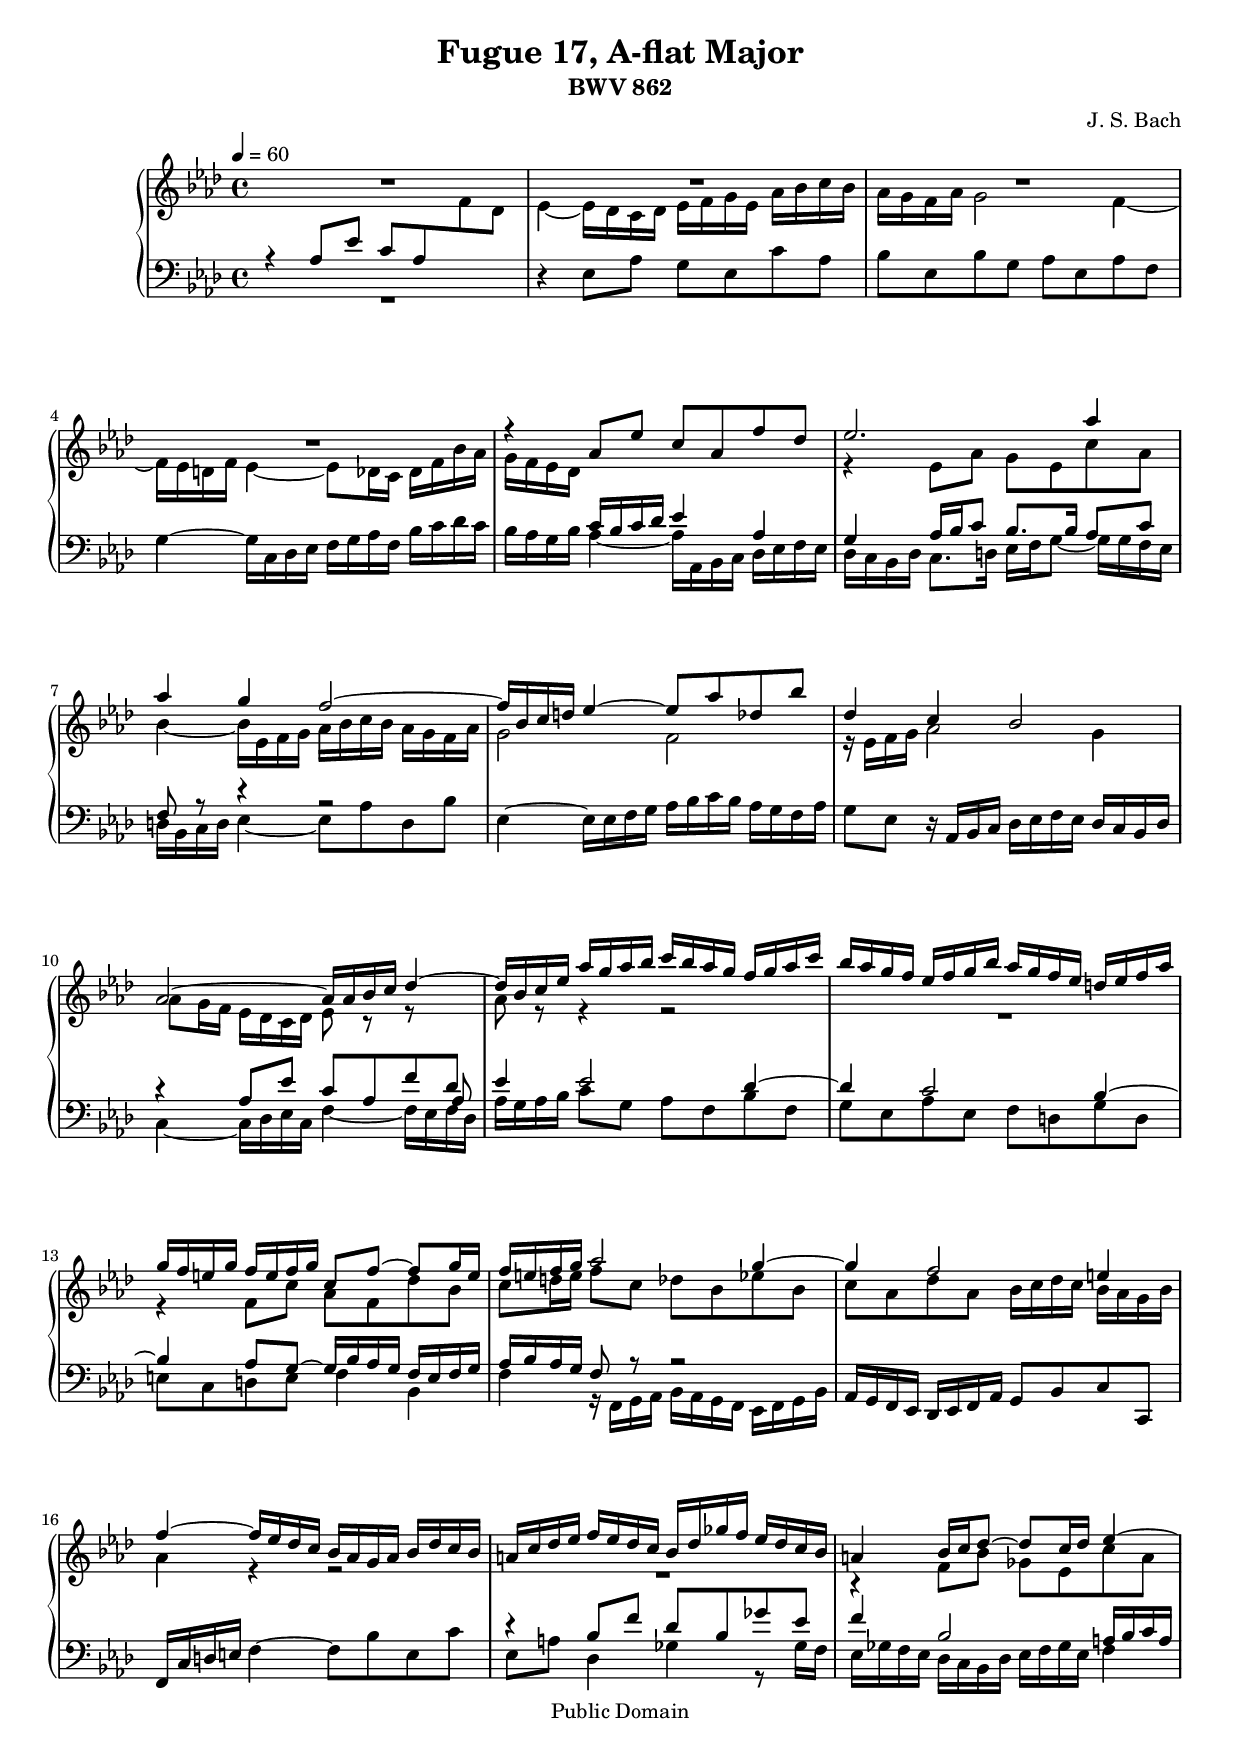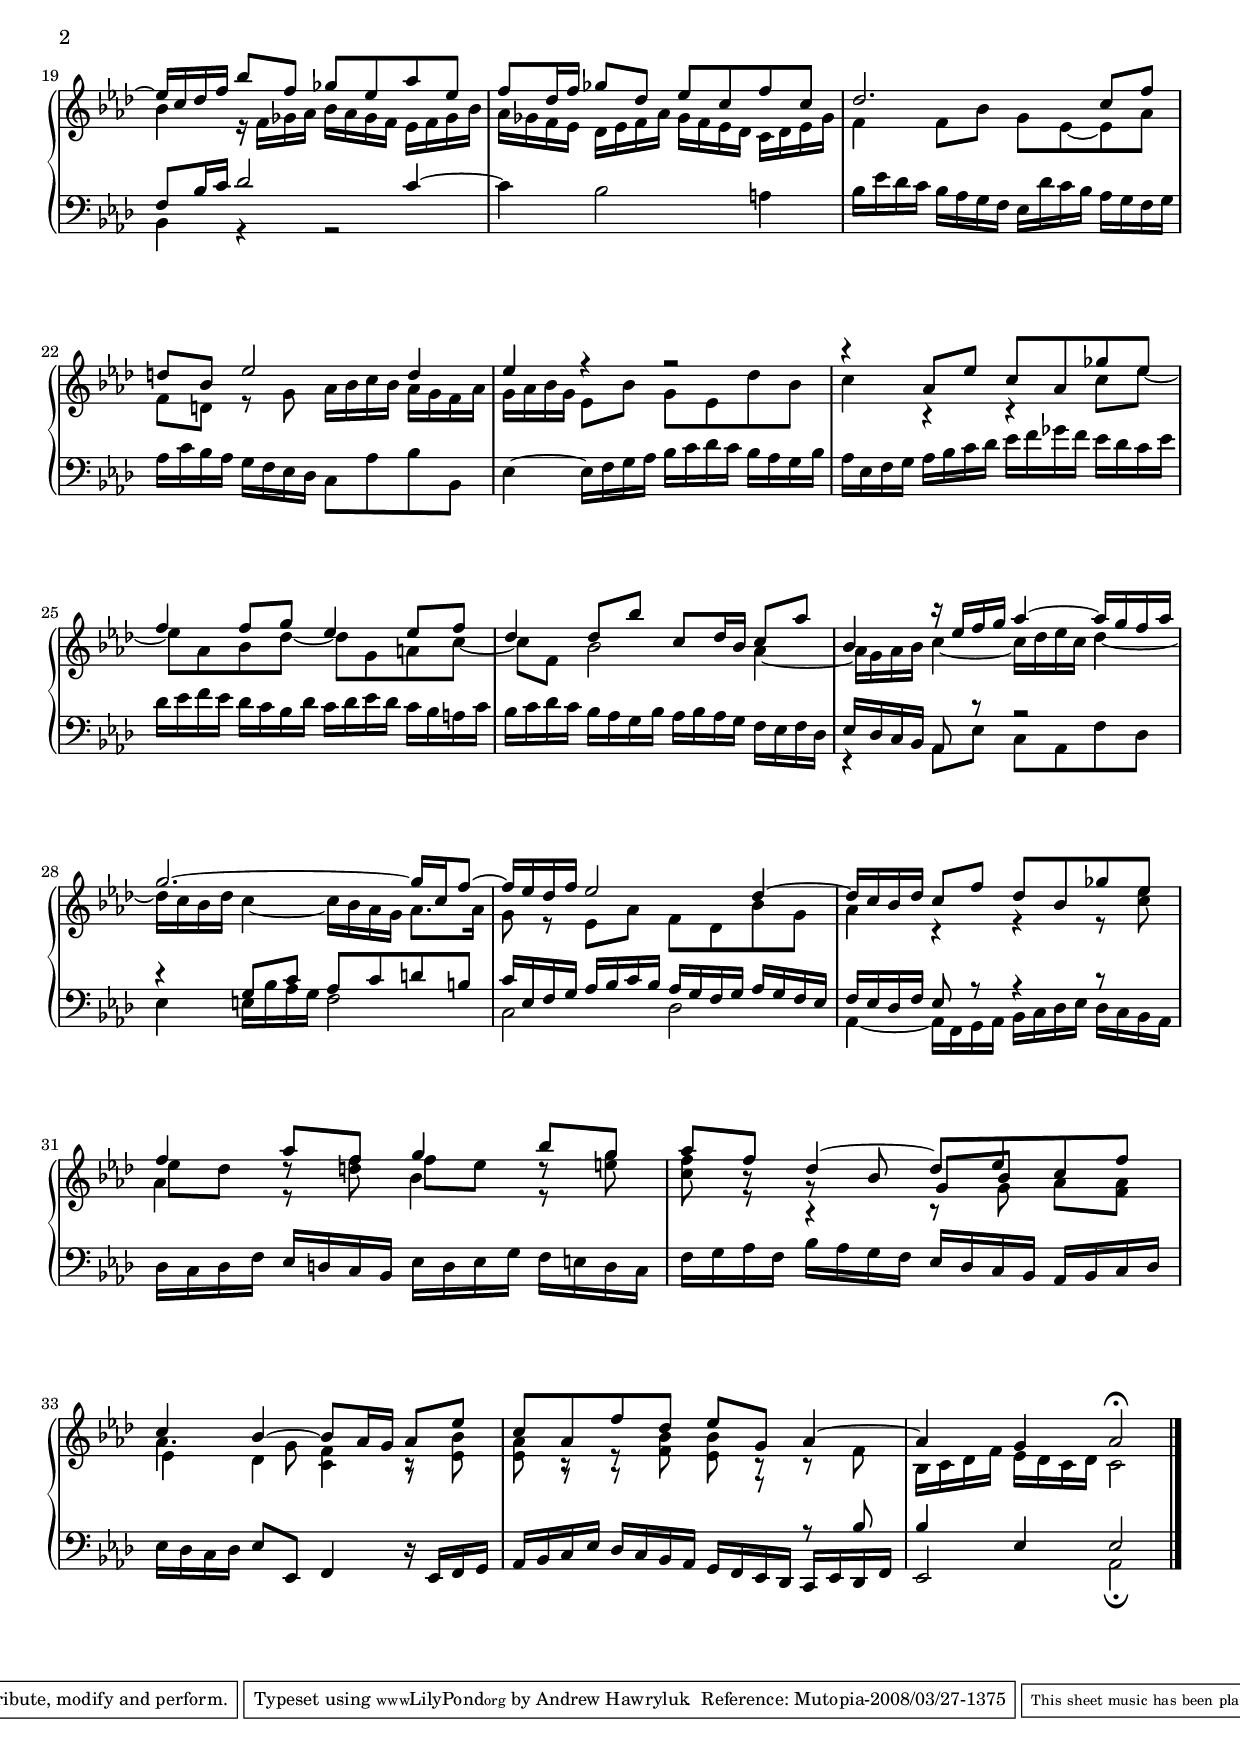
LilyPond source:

% Created on Wed Dec 26 18:54:54 GMT 2007
\version "2.11.38"

myStaffSize = #17.8

#(set-global-staff-size myStaffSize)

\header {
  title = "Fugue 17, A-flat Major"
  subtitle = "BWV 862"
  composer = "J. S. Bach"
  
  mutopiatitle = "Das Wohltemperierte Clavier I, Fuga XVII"
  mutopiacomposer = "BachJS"
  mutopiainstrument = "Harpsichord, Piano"
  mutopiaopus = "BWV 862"
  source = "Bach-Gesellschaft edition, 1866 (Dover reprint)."
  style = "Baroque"
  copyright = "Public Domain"
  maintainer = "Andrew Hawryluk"
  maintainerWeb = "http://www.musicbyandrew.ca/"
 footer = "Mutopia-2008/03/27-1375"
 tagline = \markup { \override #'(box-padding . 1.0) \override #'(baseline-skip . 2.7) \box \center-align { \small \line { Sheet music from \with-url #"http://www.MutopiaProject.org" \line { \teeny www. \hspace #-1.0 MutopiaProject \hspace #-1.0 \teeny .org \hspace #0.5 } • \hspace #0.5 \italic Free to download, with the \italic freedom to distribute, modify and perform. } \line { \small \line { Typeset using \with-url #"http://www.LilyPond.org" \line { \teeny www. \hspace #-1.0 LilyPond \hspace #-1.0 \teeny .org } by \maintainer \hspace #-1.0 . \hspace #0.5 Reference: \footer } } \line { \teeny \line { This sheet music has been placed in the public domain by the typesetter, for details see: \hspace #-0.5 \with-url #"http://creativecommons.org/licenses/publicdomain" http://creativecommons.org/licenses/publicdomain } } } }
}


\include "english.ly"

RightHandOne = \relative c' {
	\key af \major
	\tempo 4=60
	R1*4
	\voiceOne r4 af'8 ef' c af f' df
	ef2. af4
	af g f2~
	f16 bf, c d ef4~ ef8 af df, bf'
	df,4 c bf2
	af2~ af16 af bf c df4~
	df16 bf c ef af g af bf c bf af g f g af c
	bf af g f ef f g bf af g f ef d ef f af
	g f e g f e f g c,8 f~ f g16 e
	f e f g af2 g4~
	g f2 e4
	f4~ f16 ef df c bf af g af bf df c bf
	a c df ef f ef df c bf df gf f ef df c bf
	a4 bf16 c df8~ df c16 df ef4~
	ef16 c df f bf8 f gf ef af ef
	f df16 f gf8 df ef c f c
	df2. c8 f
	d bf ef2 d4
	ef r r2
	r4 af,8 ef' c af gf' ef
	f4 f8 g ef4 ef8 f
	df4 df8 bf' c, df16 bf c8 af'
	bf,4 r16 ef f g af4~ af16 g f af
	g2.~ g16 c, f8~
	f16 ef df f ef2 df4~
	df16 c bf df c8 f df bf gf' ef
	f4 af8 f g4 bf8 g
	af f \once \override Tie #'staff-position = #6 df4~ df8 ef c f
	c4 bf~ bf8 af16 g af 8 ef'
	c af f' df ef g, af4~
	af g af2^\fermata \bar "|."
}

RightHandTwo = \relative c' {
	s1*5
	\voiceTwo
	r4 ef8 af g ef c' af
	bf4~ bf16 ef, f g af bf c bf af g f af
	g2 f
	r16 ef f g af2 g4
	af8 g16 f ef df c df ef8 r8 r8
	\voiceThree \change Staff = LH af,8 \change Staff = RH \voiceTwo
	af'8 r8 r4 r2
	R1
	r4 f8 c' af f df' bf
	c d16 e f8 c df bf ef bf
	c af df af bf16 c df c bf af g bf
	af4 r4 r2
	R1
	r4 f8 bf gf ef c' a
	bf4 r16 f gf af bf af gf f ef f gf bf
	af gf f ef df ef f af gf f ef df c df ef gf
	f4 f8 bf g ef~ ef af
	f d r g af16 bf c bf af g f af
	g af bf g ef8 bf' g ef df' bf
	c4 r r c8 ef~
	ef af, bf df~ df g, a c~
	c f, bf2 af4~
	af16 g af bf c4~ c16 df ef c df4~
	df16 c bf df c4~ c16 bf af g af8. af16
	g8 r ef af f df bf' g
	af4 r r r8 <c ef>
	ef df d\rest <d f> f ef d\rest <e g>
	<f c> b,\rest g\rest \voiceThree bf g[ bf] \voiceTwo af[ <af f>]
	af4. g8 <f c>4 r8 <bf ef,>
	<af ef> r r <bf f> <bf ef,> c,\rest c\rest f
	bf,16 c df f ef df c df c2
}

LeftHandOne = \relative c {
	\clef "bass"
	\key af \major
	r4 af'8 ef' c af \voiceTwo \change Staff = RH f' df
	ef4~ ef16 df c df ef f g ef af bf c bf
	af g f af g2 f4~
	f16 ef d f ef4~ ef8 df16 c df f bf af
	g f ef df \voiceOne \change Staff = LH c bf c df ef4 af,
	g af16 bf c8 bf8. bf16 af8 c
	f, r8 r4 r2
	s1*2
	r4 af8 ef' c af f' df
	ef4 ef2 df4~
	df4 c2 bf4~
	bf4 af8 g~ g16 bf af g f e f g
	af bf af g f8 r8 r2
	s1*2
	r4 bf8 f' df bf gf' ef
	f4 bf,2 a16 bf c a
	f8 bf16 c df2 c4~
	\oneVoice c4 bf2 a4
	bf16 ef df c bf af g f ef df' c bf af g f g
	af c bf af g f ef df c8 af' bf bf,
	ef4~ ef16 f g af bf c df c bf af g bf
	af ef f g af bf c df ef f gf f ef df c ef
	df ef f ef df c bf df c df ef df c bf a c
	bf c df c bf af g bf af bf af g f ef f df
	\voiceOne ef df c bf af8 r8 r2
	r4 g'8 c af c d b
	c16 ef, f g af bf c bf af g f g af g f ef
	f ef df f ef8 r8 r4 r8 \change Staff = RH \voiceFour s
	\once \override Voice.NoteColumn #'force-hshift = #-0.7
	af'4 r8 s
	\once \override Voice.NoteColumn #'force-hshift = #-0.7
	bf4 r8 s
	s r8 a,4\rest r8 \once \override Voice.NoteColumn #'force-hshift = #0.5 g' s4
	\once \override Voice.NoteColumn #'force-hshift = #0.5
	ef4 df s a8\rest s
	s a\rest a\rest s s f\rest \change Staff = LH \voiceOne r bf
	bf4 ef, ef2
}

LeftHandTwo = \relative c {
	\voiceTwo
	R1
	\oneVoice
	r4 ef8 af g ef c' af
	bf ef, bf' g af ef af f
	g4~ g16 c, df ef f g af f bf c df c
	\voiceTwo bf af g bf af4~ af16 af, bf c df ef f ef
	df c bf df c8. d16 ef f g8~ g16 g f ef
	d bf c d ef4~ ef8 af d, bf'
	\oneVoice ef,4~ ef16 ef f g af bf c bf af g f af
	g8 ef r16 af, bf c df ef f ef df c bf df
	\voiceTwo c4~ c16 df ef c f4~ f16 ef f df
	af' g af bf c8 g af f bf f
	g ef af ef f d g d
	e c d e f4 bf,
	f' r16 f, g af bf af g f ef f g bf
	\oneVoice af g f ef df ef f af g8 bf c c,
	f16 c' d e f4~ f8 bf e, c'
	\voiceTwo ef, a df,4 gf r8 gf16 f
	ef gf f ef df c bf df ef f gf ef f4
	bf, r4 r2
	s1*7
	r4 af8 ef' c af f' df
	ef4 e16 bf' af g f2
	c df
	af4~ af16 f g af bf c df ef df c bf af
	\oneVoice df c df f ef d c bf ef d ef g f e d c
	f g af f bf af g f ef df c bf af bf c df
	ef df c df ef8 ef, f4 r16 ef f g
	af bf c ef df c bf af g f ef df c ef df f
	ef2 \voiceTwo af_\fermata
}

staffPiano = \new PianoStaff {
	\set PianoStaff.midiInstrument = #"acoustic grand"
	\set PianoStaff.connectArpeggios = ##t
	<<
		\context Staff = "RH" {  % Right hand 
			\set Staff.connectArpeggios = ##t
			<<
			\new Voice {\RightHandOne}
			\new Voice {\voiceTwo \RightHandTwo}
			>>
		}
		\context Staff = "LH" {  % Left hand
			\set Staff.connectArpeggios = ##t 			
			<<
			\new Voice {\voiceOne \LeftHandOne}
			\new Voice {\LeftHandTwo}
			>>
		}
	>>
}



\score {
	<<
		\staffPiano
	>>
	
	\midi {
	}

	\layout {
		\context {
			\Staff
			\consists Span_arpeggio_engraver
		}
	}
}
